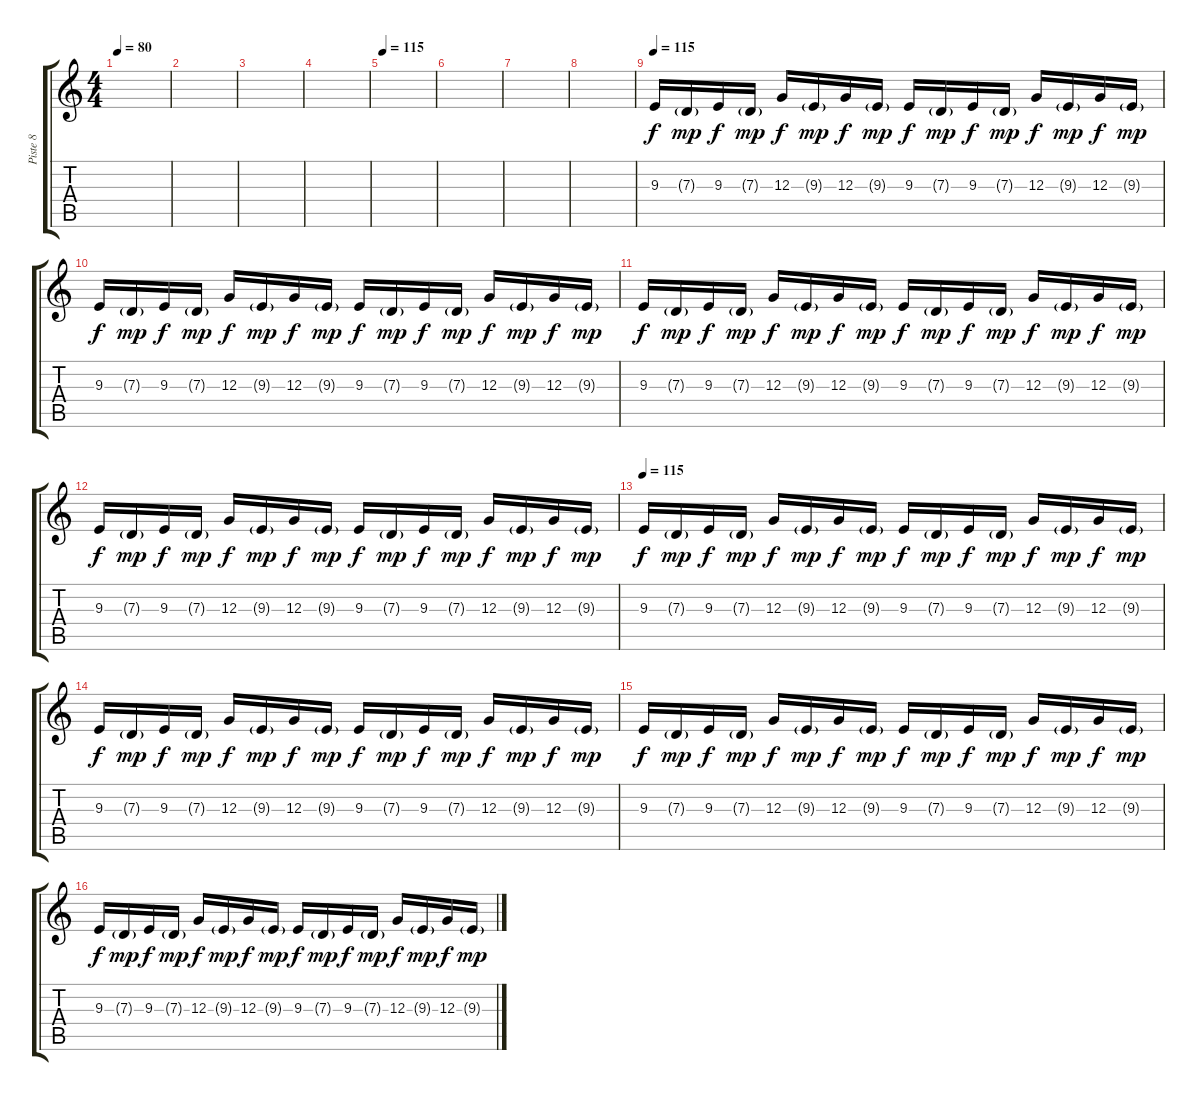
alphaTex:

\track ("Piste 8" "Piste 8") {instrument violin}
\staff {score tabs}
\tuning (E4 B3 G3 D3 A2 E2) {hide}
\ts (4 4)
\tempo 80
\clef g2
\ks c
|
|
|
|
\tempo 115
|
|
|
|
\tempo 115
9.3.16 7.3{g}.16{dy mp} 9.3.16{dy f} 7.3{g}.16{dy mp} 12.3.16{dy f} 9.3{g}.16{dy mp} 12.3.16{dy f} 9.3{g}.16{dy mp} 9.3.16{dy f} 7.3{g}.16{dy mp} 9.3.16{dy f} 7.3{g}.16{dy mp} 12.3.16{dy f} 9.3{g}.16{dy mp} 12.3.16{dy f} 9.3{g}.16{dy mp} |
9.3.16{dy f} 7.3{g}.16{dy mp} 9.3.16{dy f} 7.3{g}.16{dy mp} 12.3.16{dy f} 9.3{g}.16{dy mp} 12.3.16{dy f} 9.3{g}.16{dy mp} 9.3.16{dy f} 7.3{g}.16{dy mp} 9.3.16{dy f} 7.3{g}.16{dy mp} 12.3.16{dy f} 9.3{g}.16{dy mp} 12.3.16{dy f} 9.3{g}.16{dy mp} |
9.3.16{dy f} 7.3{g}.16{dy mp} 9.3.16{dy f} 7.3{g}.16{dy mp} 12.3.16{dy f} 9.3{g}.16{dy mp} 12.3.16{dy f} 9.3{g}.16{dy mp} 9.3.16{dy f} 7.3{g}.16{dy mp} 9.3.16{dy f} 7.3{g}.16{dy mp} 12.3.16{dy f} 9.3{g}.16{dy mp} 12.3.16{dy f} 9.3{g}.16{dy mp} |
9.3.16{dy f} 7.3{g}.16{dy mp} 9.3.16{dy f} 7.3{g}.16{dy mp} 12.3.16{dy f} 9.3{g}.16{dy mp} 12.3.16{dy f} 9.3{g}.16{dy mp} 9.3.16{dy f} 7.3{g}.16{dy mp} 9.3.16{dy f} 7.3{g}.16{dy mp} 12.3.16{dy f} 9.3{g}.16{dy mp} 12.3.16{dy f} 9.3{g}.16{dy mp} |
\tempo 115
9.3.16{dy f} 7.3{g}.16{dy mp} 9.3.16{dy f} 7.3{g}.16{dy mp} 12.3.16{dy f} 9.3{g}.16{dy mp} 12.3.16{dy f} 9.3{g}.16{dy mp} 9.3.16{dy f} 7.3{g}.16{dy mp} 9.3.16{dy f} 7.3{g}.16{dy mp} 12.3.16{dy f} 9.3{g}.16{dy mp} 12.3.16{dy f} 9.3{g}.16{dy mp} |
9.3.16{dy f} 7.3{g}.16{dy mp} 9.3.16{dy f} 7.3{g}.16{dy mp} 12.3.16{dy f} 9.3{g}.16{dy mp} 12.3.16{dy f} 9.3{g}.16{dy mp} 9.3.16{dy f} 7.3{g}.16{dy mp} 9.3.16{dy f} 7.3{g}.16{dy mp} 12.3.16{dy f} 9.3{g}.16{dy mp} 12.3.16{dy f} 9.3{g}.16{dy mp} |
9.3.16{dy f} 7.3{g}.16{dy mp} 9.3.16{dy f} 7.3{g}.16{dy mp} 12.3.16{dy f} 9.3{g}.16{dy mp} 12.3.16{dy f} 9.3{g}.16{dy mp} 9.3.16{dy f} 7.3{g}.16{dy mp} 9.3.16{dy f} 7.3{g}.16{dy mp} 12.3.16{dy f} 9.3{g}.16{dy mp} 12.3.16{dy f} 9.3{g}.16{dy mp} |
9.3.16{dy f} 7.3{g}.16{dy mp} 9.3.16{dy f} 7.3{g}.16{dy mp} 12.3.16{dy f} 9.3{g}.16{dy mp} 12.3.16{dy f} 9.3{g}.16{dy mp} 9.3.16{dy f} 7.3{g}.16{dy mp} 9.3.16{dy f} 7.3{g}.16{dy mp} 12.3.16{dy f} 9.3{g}.16{dy mp} 12.3.16{dy f} 9.3{g}.16{dy mp}
